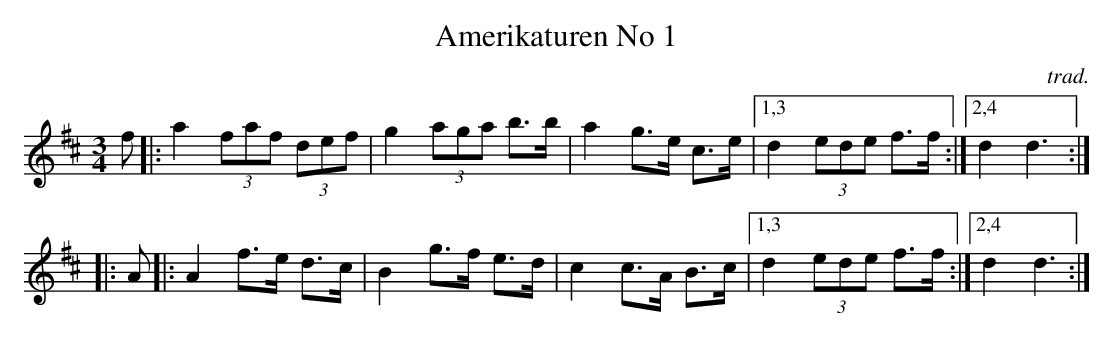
X:1
T: Amerikaturen No 1
C: trad.
M: 3/4
L: 1/8
K: D
f |: a2 (3faf (3def | g2 (3aga b>b | a2 g>e c>e |1,3 d2 (3ede f>f :|2,4 d2 d3 :|
|: A |: A2 f>e d>c | B2 g>f e>d | c2 c>A B>c |1,3 d2 (3ede f>f :|2,4 d2 d3 :|
